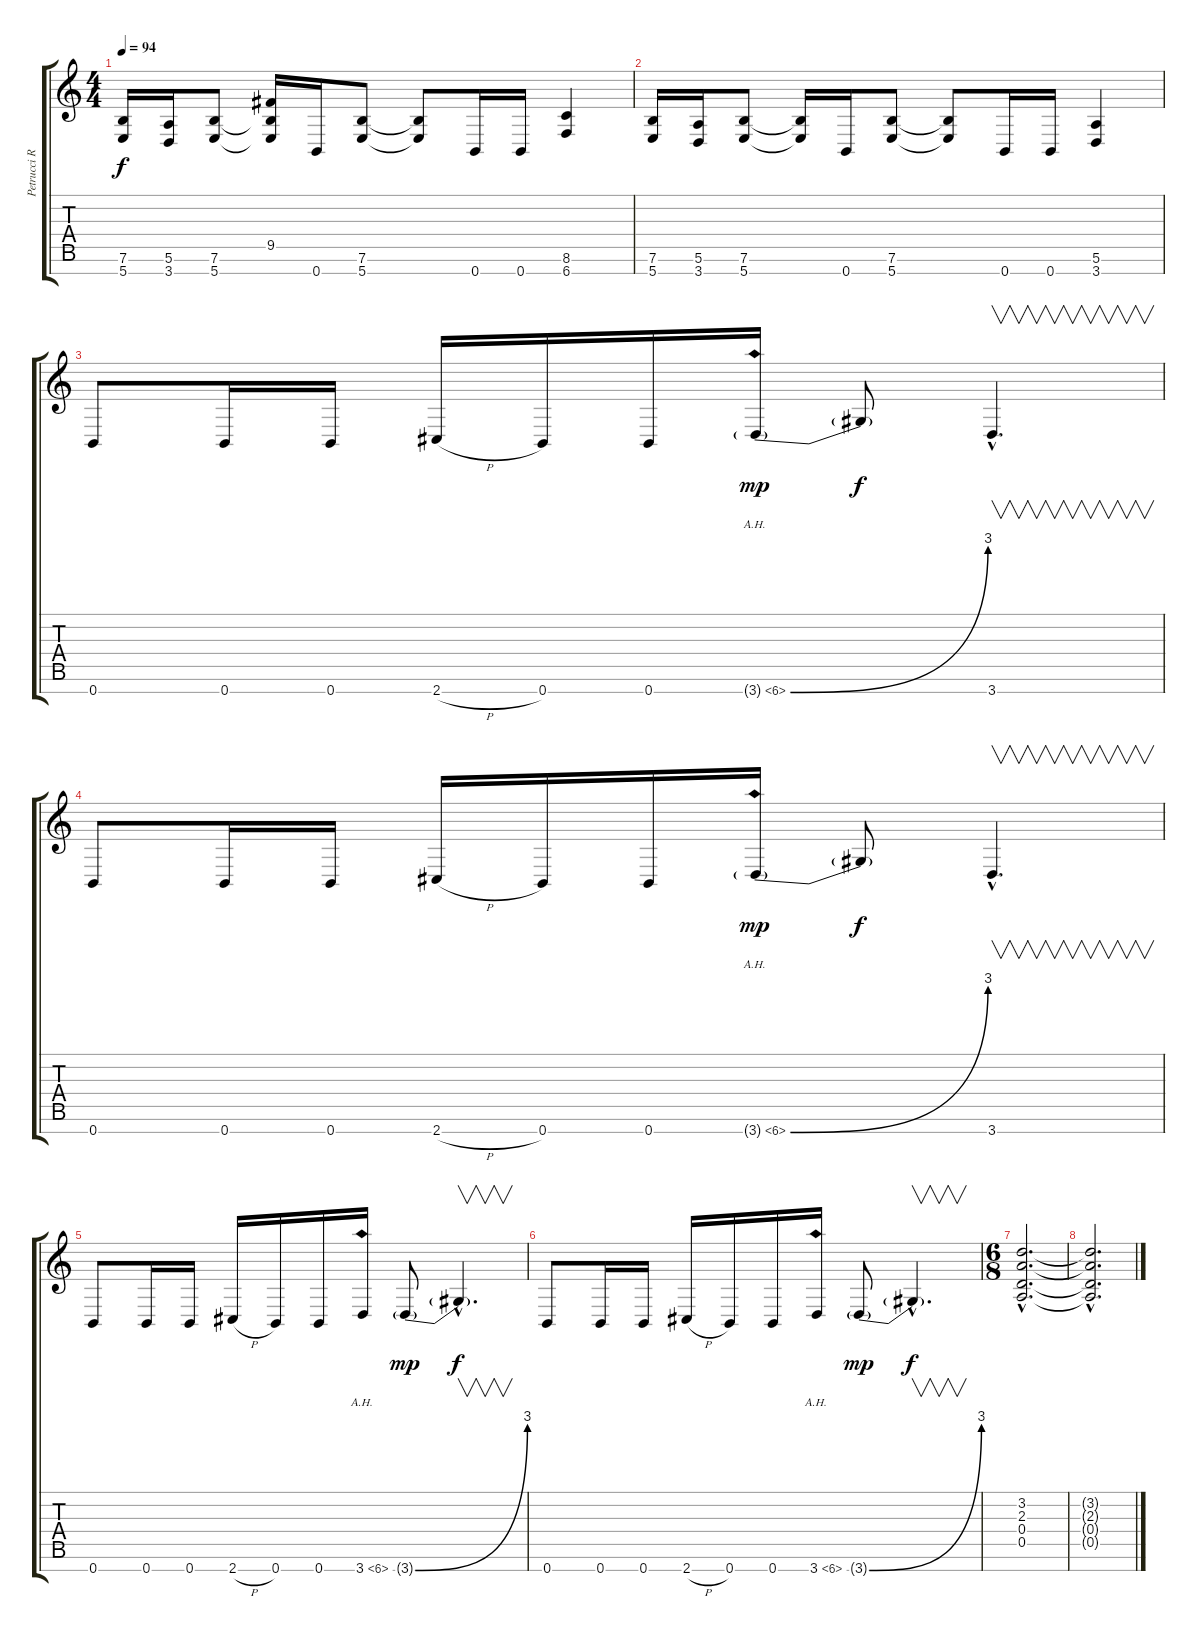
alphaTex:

\track ("Petrucci Riff (Disto Gtr)" "Petrucci R") {instrument distortionguitar}
\staff {score tabs}
\tuning (E4 B3 G3 D3 A2 E2 B1) {hide}
\ts (4 4)
\tempo 94
\clef g2
\ks c
(7.6 5.7).16{dy f} (5.6 3.7).16 (7.6 5.7).8 (9.5{t} 7.6{t} 5.7{t}).16 0.7.16 (7.6 5.7).8 (7.6{t} 5.7{t}).8 0.7.16 0.7.16 (8.6 6.7).4 |
(7.6 5.7).16 (5.6 3.7).16 (7.6 5.7).8 (7.6{t} 5.7{t}).16 0.7.16 (7.6 5.7).8 (7.6{t} 5.7{t}).8 0.7.16 0.7.16 (5.6 3.7).4 |
0.7.8 0.7.16 0.7.16 2.7{h}.16 0.7.16 0.7.16 3.7{be (bend 0 0 60 12) ah 3 g}.16{dy mp} 3.7{t}.8{dy f} 3.7{hac}.4{v d} |
0.7.8 0.7.16 0.7.16 2.7{h}.16 0.7.16 0.7.16 3.7{be (bend 0 0 60 12) ah 3 g}.16{dy mp} 3.7{t}.8{dy f} 3.7{hac}.4{v d} |
0.7.8 0.7.16 0.7.16 2.7{h}.16 0.7.16 0.7.16 3.7{ah 3}.16 3.7{be (bend 0 0 60 12) g}.8{dy mp} 3.7{hac t}.4{v d dy f} |
0.7.8 0.7.16 0.7.16 2.7{h}.16 0.7.16 0.7.16 3.7{ah 3}.16 3.7{be (bend 0 0 60 12) g}.8{dy mp} 3.7{hac t}.4{v d dy f} |
\ts (6 8)
(3.2{hac} 2.3{hac} 0.4{hac} 0.5{hac}).2{d} |
(3.2{hac t} 2.3{hac t} 0.4{hac t} 0.5{hac t}).2{d}
